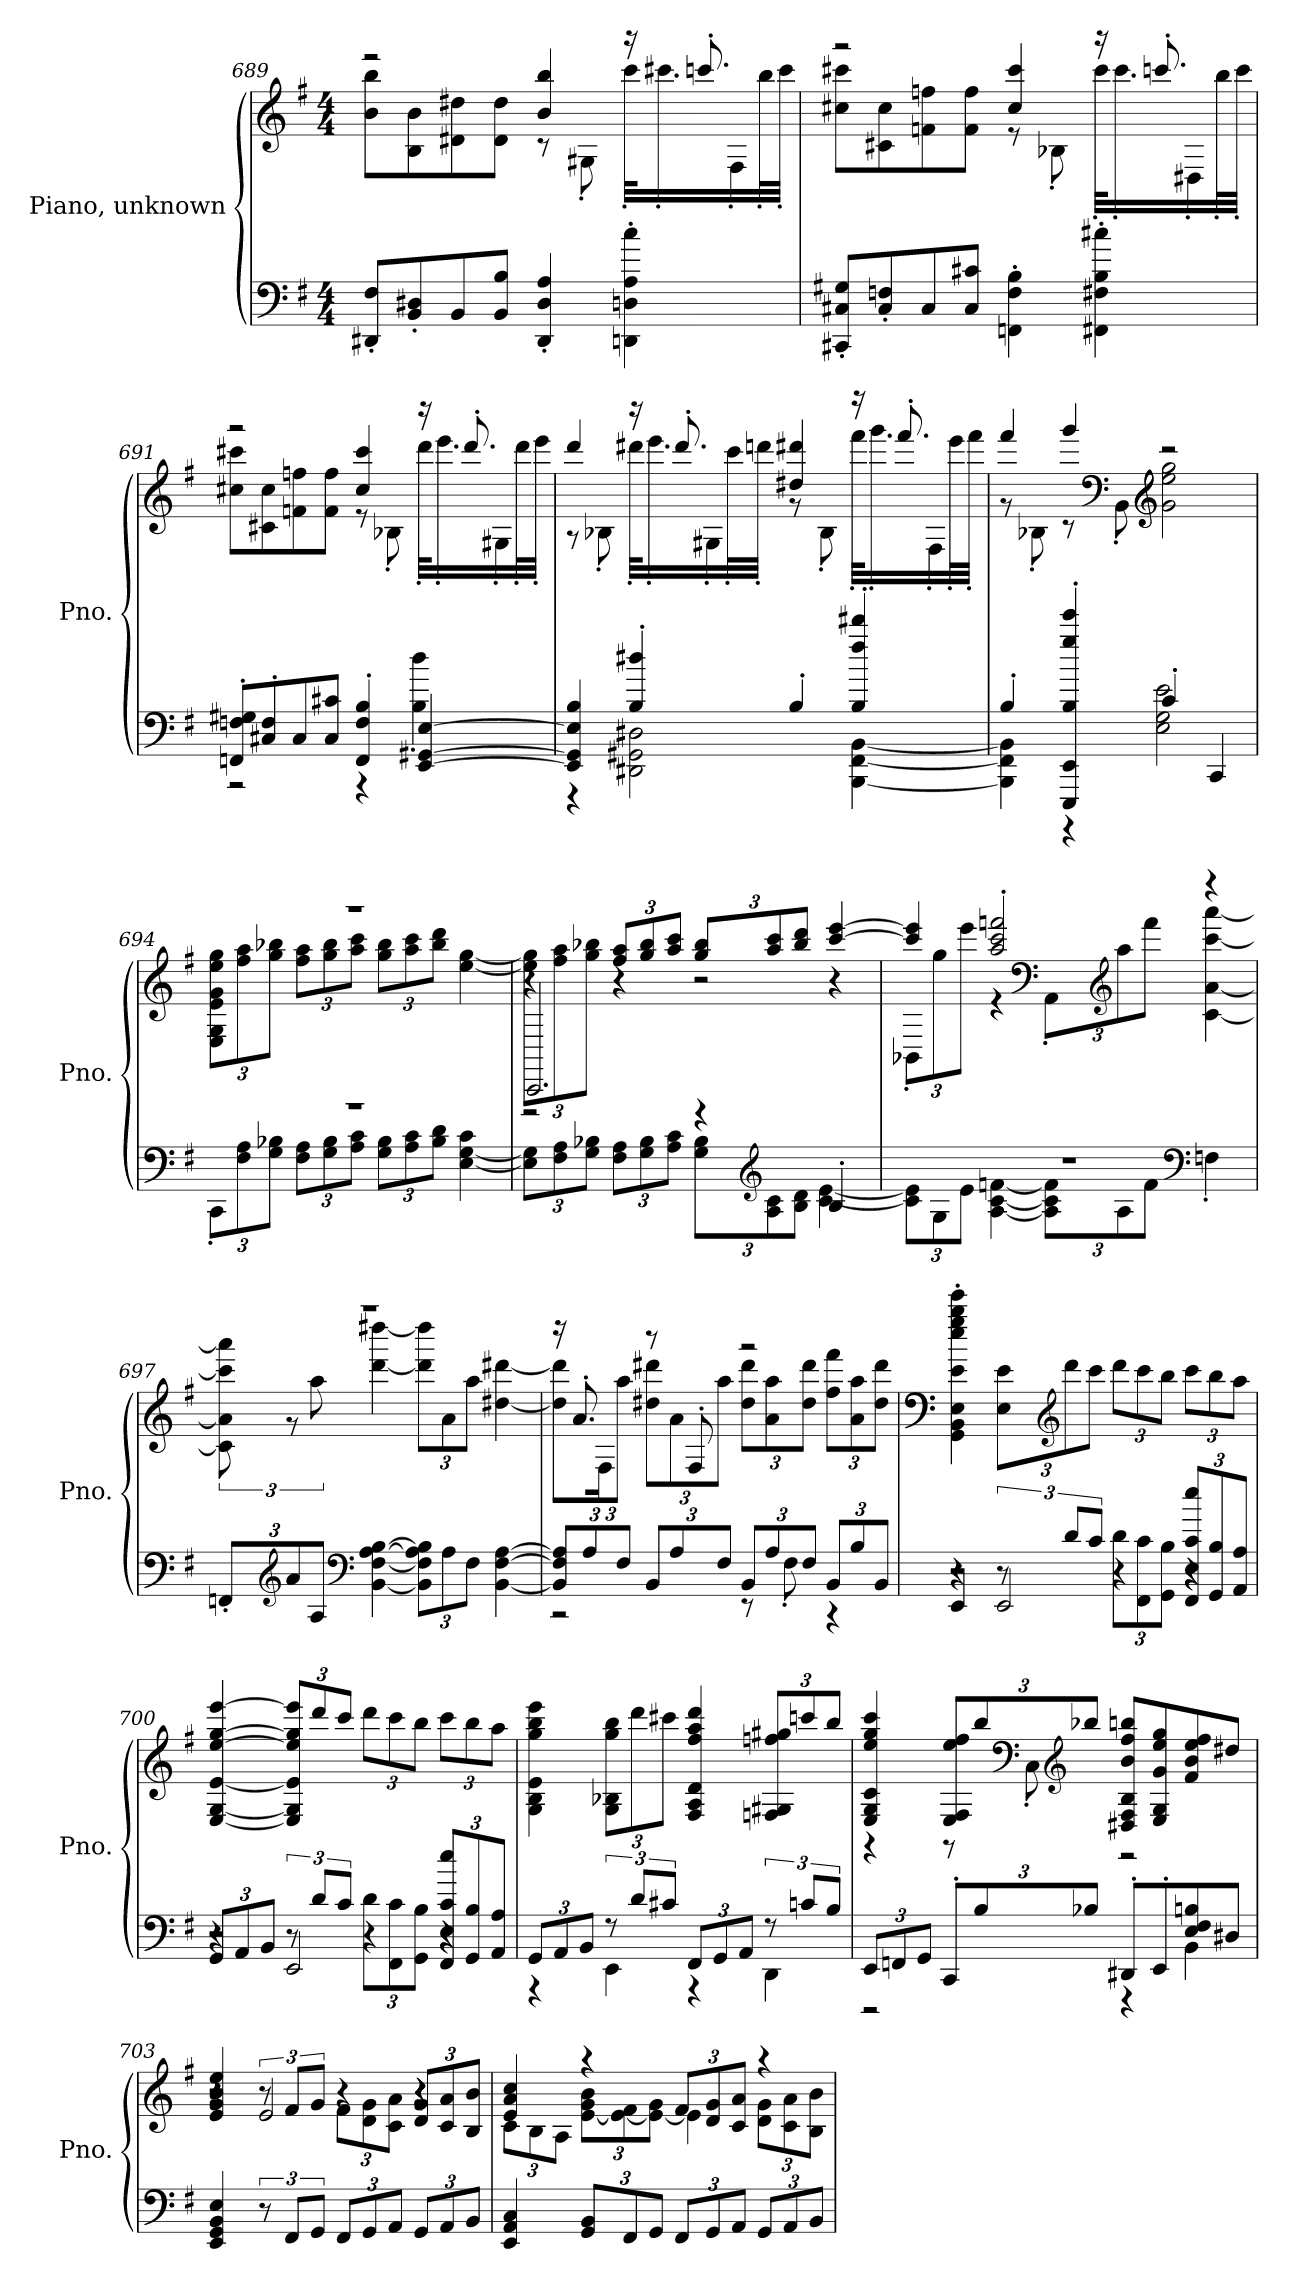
**kern	**kern
*part1	*part1
*staff2	*staff1
*I"Piano, unknown	*
*I'Pno.	*
*clefF4	*clefG2
*k[f#]	*k[f#]
*M4/4	*M4/4
=689	=689
*	*^
8DD#X/' 8F#/'L	2r	8b\ 8bb\L
8BB/' 8D#X/'	.	8B\ 8b\
8BB/	.	8d#X\ 8dd#X\
8BB/ 8B/J	.	8d#\ 8dd#\J
4DD#/' 4D#/' 4A/'	4b/ 4bb/	8r
.	.	8G#X'\
4DDn\' 4Dn\' 4A\' 4cc\'	16r	32ccc'\KLL
.	.	16.ccc#X'\
.	8.cccn'/	.
.	.	16F#'\
.	.	32bb'\L
.	.	32ccc'\JJJ
!!LO:PB:g=z	!!
=690	=690	=690
8CC#X/' 8C#X/' 8G#X/'L	2r	8cc#X\ 8ccc#X\L
8C#/' 8Fn/'	.	8c#X\ 8cc#\
8C#/	.	8fn\ 8ffn\
8C#/ 8c#X/J	.	8f\ 8ff\J
4FFn\' 4F\' 4B\'	4cc#/ 4ccc#/	8r
.	.	8B-X'\
4FF#X\' 4F#X\' 4B\' 4cc#X\'	16r	32ccc#'\KLL
.	.	16.ccc#'\
.	8.cccn'/	.
.	.	16D#X'\
.	.	32bb'\L
.	.	32ccc'\JJJ
=691	=691	=691
*^	*	*
8FFn/' 8Fn/' 8G#X/'L	2r	2r	8cc#X\ 8ccc#X\L
8C#X/' 8F/'	.	.	8c#X\ 8cc#\
8C#/	.	.	8fn\ 8ffn\
8C#/ 8c#X/J	.	.	8f\ 8ff\J
4FF/' 4F/' 4B/'	4r	4cc#/ 4ccc#/	8r
.	.	.	8B-X'\
[4EE/ [4GG#X/ [4E/	4B\' 4dd\'	16r	32ddd'\KLL
.	.	.	16.eee'\
.	.	8.ddd'/	.
.	.	.	16G#X'\
.	.	.	32ddd'\L
.	.	.	32eee'\JJJ
!!LO:LB:g=z	!!
=692	=692	=692	=692
4EE/] 4GG#/] 4E/] 4B/	4r	4ddd/	8r
.	.	.	8B-X'\
4B/' 4dd#X/'	2DD#X\ 2GG#X\ 2D#X\	16r	32ddd#X'\KLL
.	.	.	16.eee'\
.	.	8.ddd#'/	.
.	.	.	16G#X'\
.	.	.	32ccc'\L
.	.	.	32dddn'\JJJ
4B'/	.	4dd#X/ 4ddd#X/	8r
.	.	.	8B-'\
4B/' 4ff#/' 4ddd#X/'	[4BBB\ [4FF#\ [4BB\	16r	32fff#'\KLL
.	.	.	16.ggg'\
.	.	8.fff#'/	.
.	.	.	16F#'\
.	.	.	32eee'\L
.	.	.	32fff#'\JJJ
=693	=693	=693	=693
4B'/	4BBB\] 4FF#\] 4BB\]	4fff#/	8r
.	.	.	8B-X'\
4EEE/' 4EE/' 4B/' 4gg/' 4eee/'	4r	4ggg/	8r
*	*	*clefF4	*
.	.	.	8BB'\
*	*	*clefG2	*
4c'/	2E\ 2G\ 2e\	2r	2g\ 2ee\ 2gg\
4CC/	.	.	.
!!LO:LB:g=z	!!
=694	=694	=694	=694
*	*Xbrackettup	*	*Xbrackettup
1r	12CC'\L	1r	12E\ 12G\ 12e\ 12g\ 12ee\ 12gg\L
.	12F#\ 12A\	.	12ff#\ 12aa\
.	12G\ 12B-X\J	.	12gg\ 12bb-X\J
.	12F#\ 12A\L	.	12ff#\ 12aa\L
.	12G\ 12B-\	.	12gg\ 12bb-\
.	12A\ 12c\J	.	12aa\ 12ccc\J
.	12G\ 12B-\L	.	12gg\ 12bb-\L
.	12A\ 12c\	.	12aa\ 12ccc\
.	12B-\ 12d\J	.	12bb-\ 12ddd\J
.	[4E\ [4G\ 4c\	.	[4ee\ [4gg\
=695	=695	=695	=695
*	*	*	*^
2r	12E\] 12G\]L	4r	12ee\] 12gg\]L	2.CC/
.	12F#\ 12A\	.	12ff#\ 12aa\	.
.	12G\ 12B-X\J	.	12gg\ 12bb-X\J	.
.	12F#\ 12A\L	12ff#/ 12aa/L	4r	.
.	12G\ 12B-\	12gg/ 12bb-/	.	.
.	12A\ 12c\J	12aa/ 12ccc/J	.	.
4r	12G\ 12B-\L	12gg/ 12bb-/L	2r	.
*clefG2	*	*	*	*
.	12A\ 12c\	12aa/ 12ccc/	.	.
.	12B-\ 12d\J	12bb-/ 12ddd/J	.	.
4B-'/	[4c\ [4e\	[4ccc/ [4eee/	.	4r
*	*	*	*v	*v
!!LO:LB:g=z
=696	=696	=696	=696
1r	12c\] 12e\]L	4ccc/] 4eee/]	12BB-X'\L
.	12G\	.	12gg\
.	12e\J	.	12eee\J
.	[4A\ [4c\ [4fn\	2aa/' 2ccc/' 2fffn/'	4r
*	*	*clefF4	*
.	12A\] 12c\] 12f\]L	.	12AA'\L
*	*	*clefG2	*
.	12A\	.	12aa\
.	12f\J	.	12fff\J
*clefF4	*	*	*
.	4Fn'\	4r	[4c\ [4a\ [4ccc\ [4aaa\
*v	*v	*	*
=697	=697	=697
*	*	*brackettup
12FFn'/L	1r	12c\] 12a\] 12ccc\] 12aaa\]
*clefG2	*	*
12a/	.	12r
12A/J	.	12aa\
*clefF4	*	*
[4BB\ [4F#\ [4A\ [4B\	.	[4ddd\ [4dddd#X\
*	*	*Xbrackettup
12BB\] 12F#\] 12A\] 12B\]L	.	12ddd\] 12dddd#\]L
12A\	.	12a\
12F#\J	.	12aa\J
[4BB\ [4F#\ [4A\	.	[4dd#X\ [4ddd#X\
!!LO:LB:g=z	!!
=698	=698	=698
*^	*	*
12BB/] 12F#/] 12A/]L	2r	16r	8dd#\] 8ddd#\]L
.	.	8.a'/	.
12A/	.	.	.
.	.	.	24F#\K
12F#/J	.	.	12aa\J
12BB/L	.	8r	12dd#X\ 12ddd#X\L
12A/	.	.	12a\
.	.	8F#'/	.
12F#/J	.	.	12aa\J
12BB/L	8r	2r	12dd#\ 12ddd#\L
12A/	.	.	12a\ 12aa\
.	8F#'\	.	.
12F#/J	.	.	12dd#\ 12ddd#\J
12BB/L	4r	.	12ff#\ 12fff#\L
12B/	.	.	12a\ 12aa\
12BB/J	.	.	12dd#\ 12ddd#\J
*v	*v	*	*
*	*v	*v
=699	=699
*	*clefF4
*^	*
*	*^	*
4EE/	2r	4r	4GG\' 4BB\' 4E\' 4e\' 4ee\' 4gg\' 4bb\' 4eee\'
*brackettup	*	*	*
12r	.	2EE/	12E\ 12e\L
*	*	*	*clefG2
12d/L	.	.	12ddd\
12c/J	.	.	12ccc\J
*	*Xbrackettup	*	*
4r	12d\L	.	12ddd\L
.	12FF#\ 12c\	.	12ccc\
.	12GG\ 12B\J	.	12bb\J
12FF#/ 12E/ 12c/ 12ee/L	4r	4r	12ccc\L
12GG/ 12B/	.	.	12bb\
12AA/ 12A/J	.	.	12aa\J
!!LO:LB:g=z
=700	=700	=700	=700
12GG/L	2r	4r	[4E/ [4G/ [4e/ [4ee/ [4gg/ [4eee/
12AA/	.	.	.
12BB/J	.	.	.
*brackettup	*	*	*
12r	.	2EE/	12E/] 12G/] 12e/] 12ee/] 12gg/] 12eee/]L
12d/L	.	.	12ddd/
12c/J	.	.	12ccc/J
*	*Xbrackettup	*	*
4r	12d\L	.	12ddd\L
.	12FF#\ 12c\	.	12ccc\
.	12GG\ 12B\J	.	12bb\J
12FF#/ 12E/ 12c/ 12ee/L	4r	4r	12ccc\L
12GG/ 12B/	.	.	12bb\
12AA/ 12A/J	.	.	12aa\J
*	*v	*v	*
=701	=701	=701
12GG/L	4r	4G\ 4B\ 4e\ 4gg\ 4bb\ 4eee\
12AA/	.	.
12BB/J	.	.
*brackettup	*	*
12r	4EE\	12G\ 12B-X\ 12gg\ 12bb\L
12d/L	.	12ddd\
12c#X/J	.	12ccc#X\J
*Xbrackettup	*	*
12FF#/L	4r	4F#/ 4A/ 4d/ 4ff#/ 4aa/ 4ddd/
12GG/	.	.
12AA/J	.	.
*brackettup	*	*
12r	4DD\	12Fn/ 12G#X/ 12ffn/ 12gg#X/L
12cn/L	.	12cccn/
12B/J	.	12bb/J
!!LO:PB:g=z
=702	=702	=702
*Xbrackettup	*	*
*	*	*^
12EE/L	2r	4E/ 4G/ 4c/ 4ee/ 4gg/ 4ccc/	4r
12FFn/	.	.	.
12GG/J	.	.	.
12CC'/L	.	12E/ 12F#/ 12ee/ 12ff#/L	8r
12B/	.	12bb/	.
*	*	*clefF4	*
.	.	.	8C'\
*	*	*clefG2	*
12B-X/J	.	12bb-X/J	.
8DD#X'/L	4r	8D#X/ 8F#/ 8B/ 8b/ 8ff#/ 8bbn/L	2r
8EE'/	.	8E/ 8G/ 8g/ 8ee/ 8gg/	.
8E/ 8F#/ 8Bn/	4BB\	8f#/ 8b/ 8ee/ 8ff#/	.
8D#X/J	.	8dd#X/J	.
*v	*v	*	*
=703	=703	=703
*	*	*^
4EE/ 4GG/ 4BB/ 4E/	4e/ 4g/ 4b/ 4ee/	2r	4r
*brackettup	*brackettup	*	*
12r	12r	.	2e/
12FF#/L	12f#/L	.	.
12GG/J	12g/J	.	.
*Xbrackettup	*	*Xbrackettup	*
12FF#/L	4r	12f#\L	.
12GG/	.	12d\ 12g\	.
12AA/J	.	12c\ 12a\J	.
12GG/L	12d/ 12g/L	4r	4r
12AA/	12c/ 12a/	.	.
12BB/J	12B/ 12b/J	.	.
*	*	*v	*v
!!LO:LB:g=z
=704	=704	=704
4EE/ 4AA/ 4C/	4e/ 4a/ 4cc/	12c\L
.	.	12B\
.	.	12A\J
12GG/ 12BB/L	4r	[12e\ 12g\ 12b\L
12FF#/	.	12e\_ 12f#\
12GG/J	.	12e\_ 12g\J
12FF#/L	12f#/L	4e\]
12GG/	12d/ 12g/	.
12AA/J	12c/ 12a/J	.
12GG/L	4r	12d\ 12g\L
12AA/	.	12c\ 12a\
12BB/J	.	12B\ 12b\J
*	*v	*v
=	=
*-	*-
